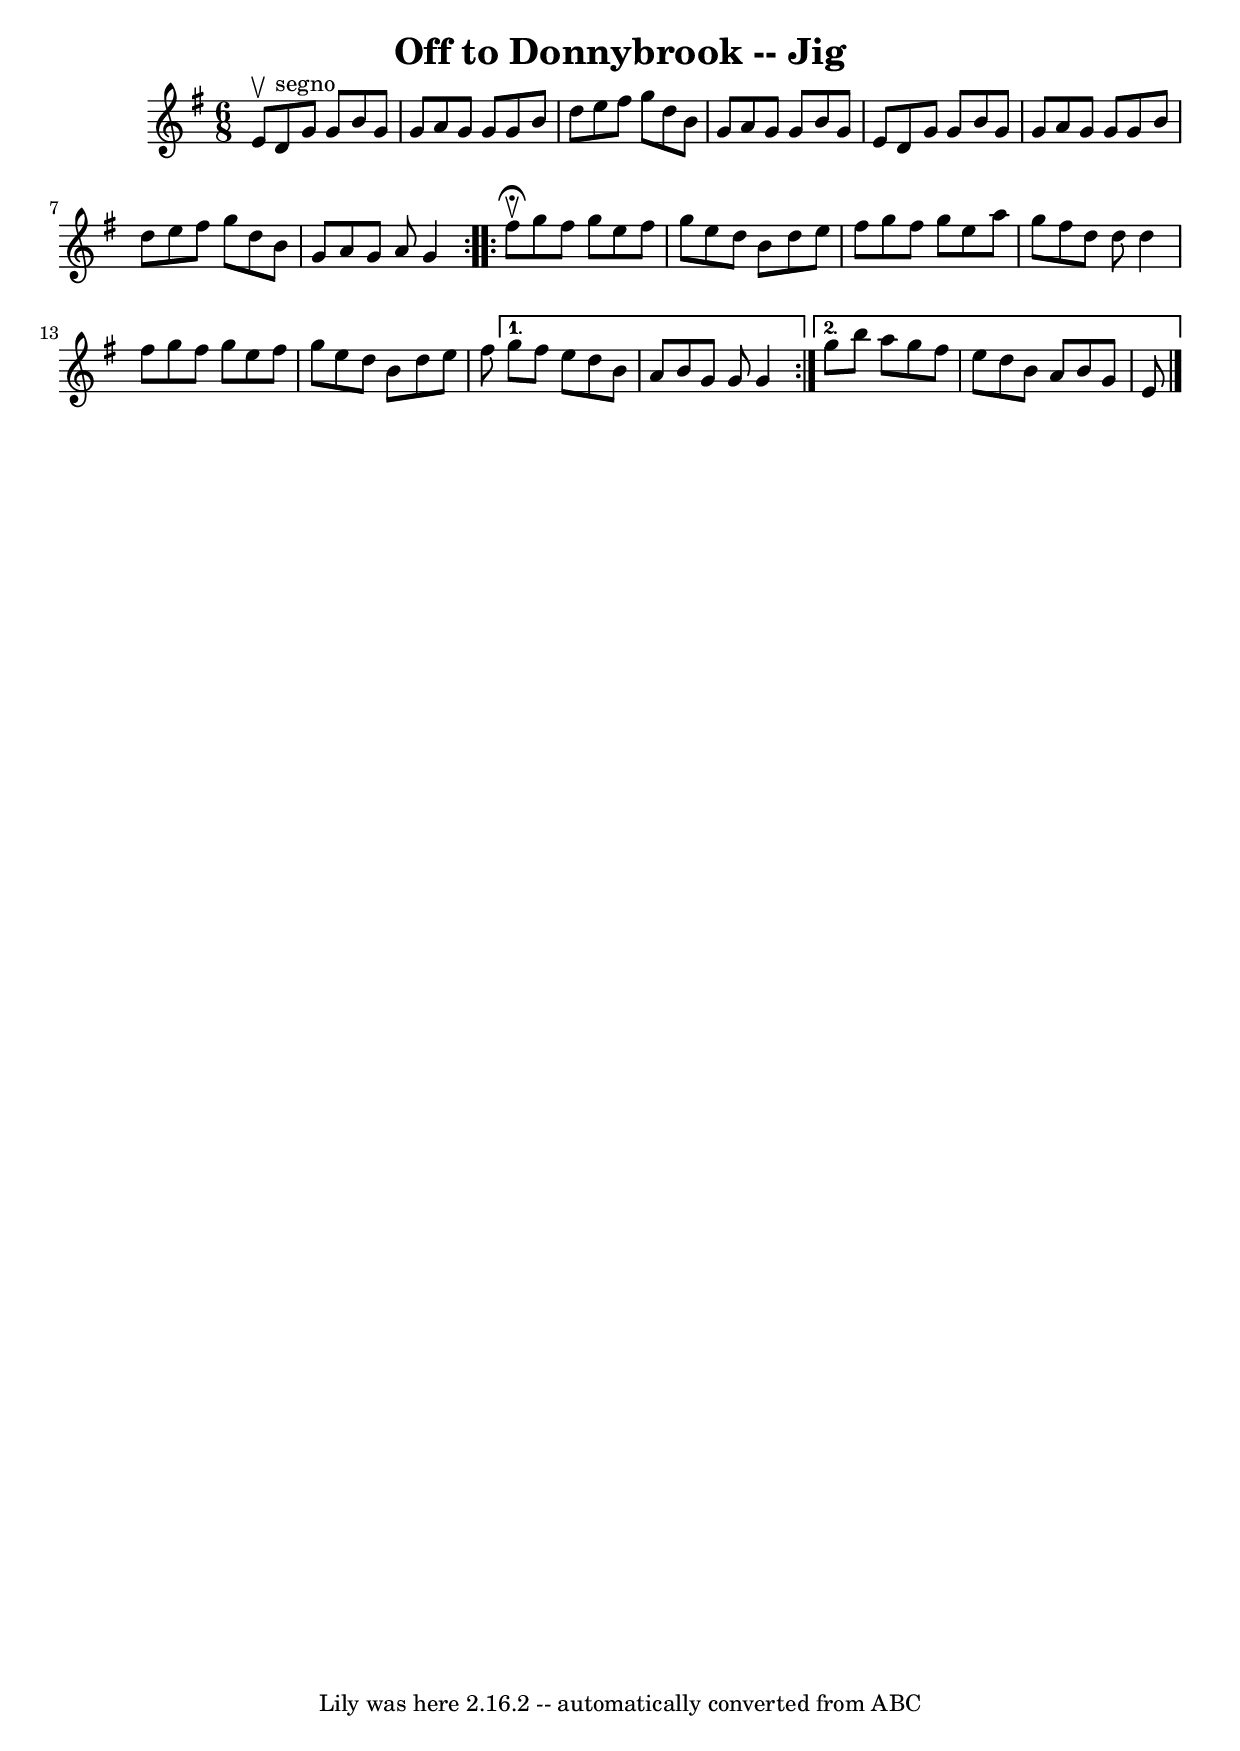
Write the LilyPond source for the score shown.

\version "2.16.2"
\include "Mammoth.ily"
\header {
	%% book = "Ryan's Mammoth Collection"
	crossRefNumber = "1"
	footnotes = ""
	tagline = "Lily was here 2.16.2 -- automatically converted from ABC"
	title = "Off to Donnybrook -- Jig"
}
voicedefault =  {


\repeat volta 2 {
\time 6/8 
\key g \major e'8^\upbow |
 d'8^"segno" g'8 g'8    
b'8 g'8 g'8  |
 a'8 g'8 g'8 g'8 b'8 d''8  |
 
 e''8 fis''8 g''8 d''8 b'8 g'8  |
 a'8 g'8 g'8    
b'8 g'8 e'8  |
 d'8 g'8 g'8 b'8 g'8 g'8  
|
 a'8 g'8 g'8 g'8 b'8 d''8  |
 e''8 fis''8   
 g''8 d''8 b'8 g'8  |
 a'8 g'8 a'8 g'4    
} \repeat volta 2 { fis''8^\fermata^\upbow |
 g''8 fis''8    
g''8 e''8 fis''8 g''8  |
 e''8 d''8 b'8 d''8 e''8  
 fis''8  |
 g''8 fis''8 g''8 e''8 a''8 g''8  |
   
fis''8 d''8 d''8 d''4 fis''8  |
 g''8 fis''8 g''8   
 e''8 fis''8 g''8  |
 e''8 d''8 b'8 d''8 e''8    
fis''8  } \alternative{{ g''8 fis''8 e''8 d''8 b'8 a'8  
|
 b'8 g'8 g'8 g'4  } { g''8 b''8 a''8 g''8    
fis''8 e''8  |
 d''8 b'8 a'8 b'8 g'8 e'8      
\bar "|."   }}
}

\score{
    <<

	\context Staff="default"
	{
	    \voicedefault 
	}

    >>
	\layout {
	}
	\midi {}
}
